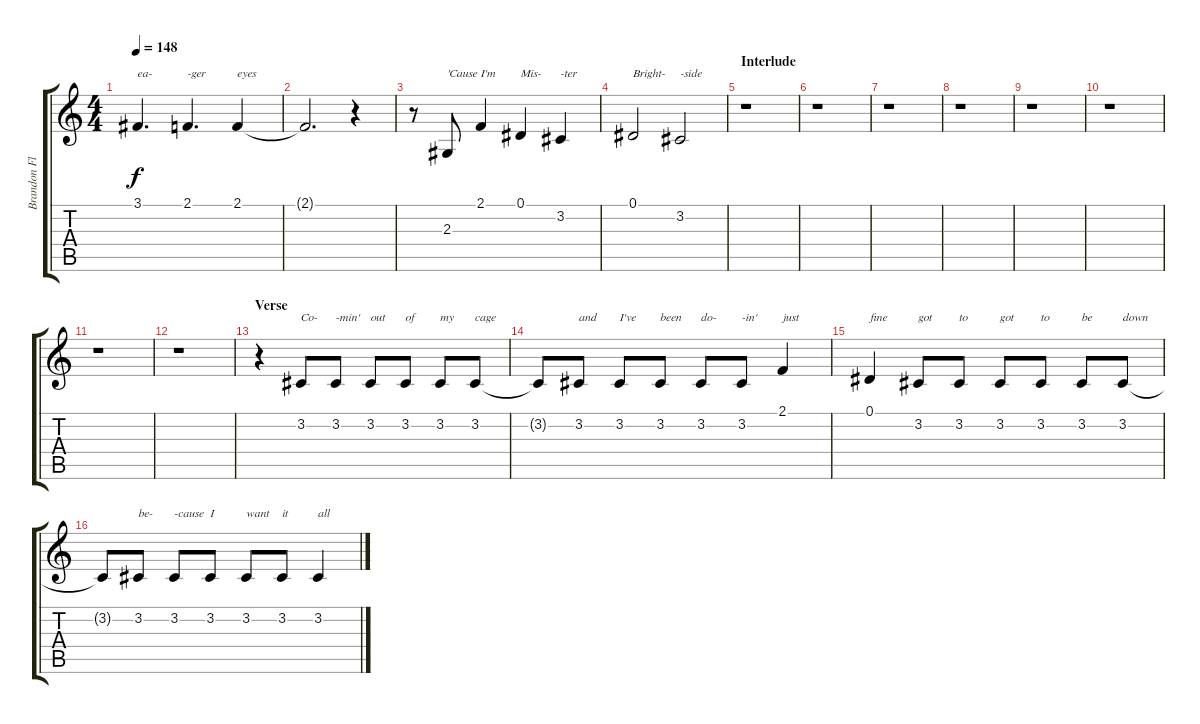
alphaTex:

\track ("Brandon Flowers - Vocals" "Brandon Fl") {instrument oboe}
\staff {score tabs}
\tuning (Eb4 Bb3 Gb3 Db3 Ab2 Eb2) {hide}
\ts (4 4)
\tempo 148
\clef g2
\ks c
3.1.4{d txt "ea-" dy f} 2.1.4{d txt "-ger"} 2.1.4{txt "eyes"} |
2.1{t}.2{d} r.4 |
r.8 2.3.8{txt "'Cause"} 2.1.4{txt "I'm"} 0.1.4{txt "Mis-"} 3.2.4{txt "-ter"} |
0.1.2{txt "Bright-"} 3.2.2{txt "-side"} |
\section ("" "Interlude")
r.1 |
r.1 |
r.1 |
r.1 |
r.1 |
r.1 |
r.1 |
r.1 |
\section ("" "Verse")
r.4 3.2.8{txt "Co-"} 3.2.8{txt "-min'"} 3.2.8{txt "out"} 3.2.8{txt "of"} 3.2.8{txt "my"} 3.2.8{txt "cage"} |
3.2{t}.8 3.2.8{txt "and"} 3.2.8{txt "I've"} 3.2.8{txt "been"} 3.2.8{txt "do-"} 3.2.8{txt "-in'"} 2.1.4{txt "just"} |
0.1.4{txt "fine"} 3.2.8{txt "got"} 3.2.8{txt "to"} 3.2.8{txt "got"} 3.2.8{txt "to"} 3.2.8{txt "be"} 3.2.8{txt "down"} |
3.2{t}.8 3.2.8{txt "be-"} 3.2.8{txt "-cause"} 3.2.8{txt "I"} 3.2.8{txt "want"} 3.2.8{txt "it"} 3.2.4{txt "all"}
